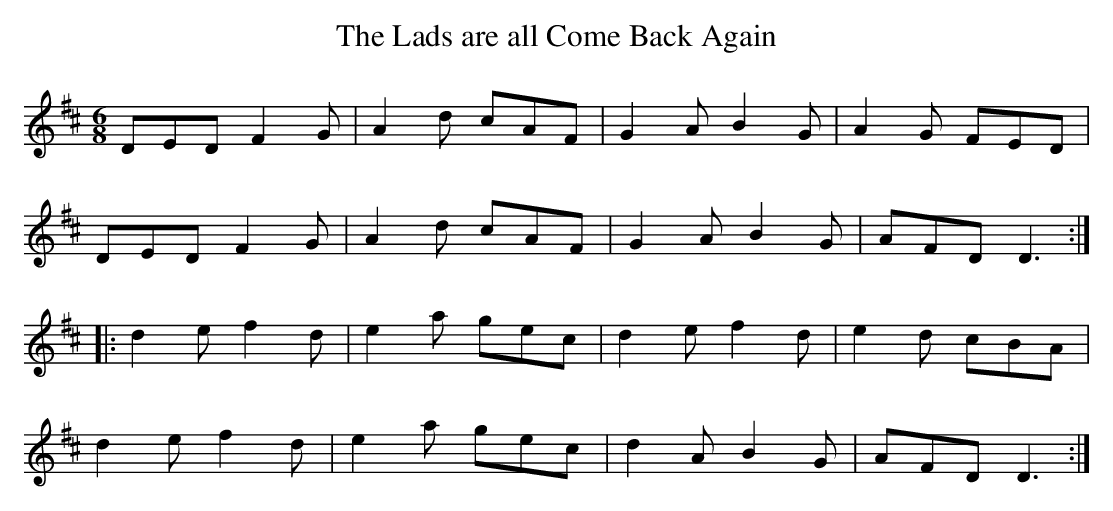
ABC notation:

X:1
T:Lads are all Come Back Again, The
M:6/8
L:1/8
K:D
DED F2G|A2d cAF|G2A B2G|A2G FED|
DED F2G|A2d cAF|G2A B2G|AFD D3:|
|:d2e f2d|e2a gec|d2e f2d|e2d cBA|
d2e f2d|e2a gec|d2A B2G|AFD D3:|]
